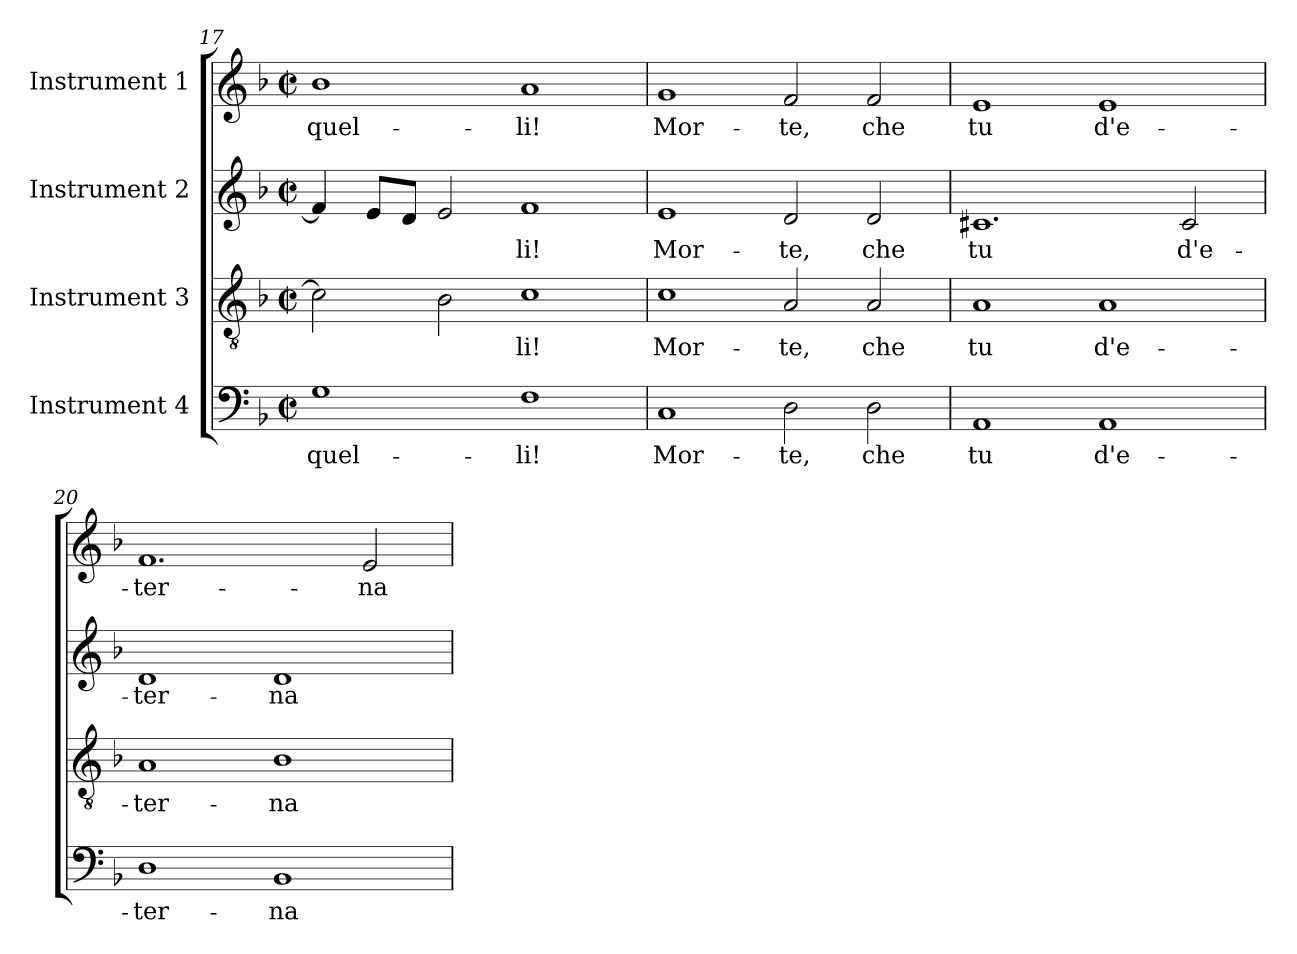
**kern	**text	**kern	**text	**kern	**text	**kern	**text
*part4	*part4	*part3	*part3	*part2	*part2	*part1	*part1
*staff4	*staff4	*staff3	*staff3	*staff2	*staff2	*staff1	*staff1
*I"Instrument 4	*	*I"Instrument 3	*	*I"Instrument 2	*	*I"Instrument 1	*
*clefF4	*	*clefGv2	*	*clefG2	*	*clefG2	*
*k[b-]	*	*k[b-]	*	*k[b-]	*	*k[b-]	*
*F:	*	*F:	*	*F:	*	*F:	*
*M2/2	*	*M2/2	*	*M2/2	*	*M2/2	*
*met(c|)	*	*met(c|)	*	*met(c|)	*	*met(c|)	*
=17	=17	=17	=17	=17	=17	=17	=17
!	!LO:LY:b:cj	!	!	!	!	!	!LO:LY:b:cj
1G	quel-	2c\]	.	4f/]	.	1b-	quel-
.	.	.	.	8e/L	.	.	.
.	.	.	.	8d/J	.	.	.
.	.	2B-\	.	2e/	.	.	.
!	!LO:LY:b:cj	!	!LO:LY:b:cj	!	!LO:LY:b:cj	!	!LO:LY:b:cj
1F	-li!	1c	-li!	1f	-li!	1a	-li!
=18	=18	=18	=18	=18	=18	=18	=18
!	!LO:LY:b:cj	!	!LO:LY:b:cj	!	!LO:LY:b:cj	!	!LO:LY:b:cj
1C	Mor-	1c	Mor-	1e	Mor-	1g	Mor-
!	!LO:LY:b:cj	!	!LO:LY:b:cj	!	!LO:LY:b:cj	!	!LO:LY:b:cj
2D\	-te,	2A/	-te,	2d/	-te,	2f/	-te,
!	!LO:LY:b:cj	!	!LO:LY:b:cj	!	!LO:LY:b:cj	!	!LO:LY:b:cj
2D\	che	2A/	che	2d/	che	2f/	che
=19	=19	=19	=19	=19	=19	=19	=19
!	!LO:LY:b:cj	!	!LO:LY:b:cj	!	!LO:LY:b:cj	!	!LO:LY:b:cj
1AA	tu	1A	tu	1.c#X	tu	1e	tu
!	!LO:LY:b:cj	!	!LO:LY:b:cj	!	!	!	!LO:LY:b:cj
1AA	d'e-	1A	d'e-	.	.	1e	d'e-
!	!	!	!	!	!LO:LY:b:cj	!	!
.	.	.	.	2c#/	d'e-	.	.
=20	=20	=20	=20	=20	=20	=20	=20
!	!LO:LY:b:cj	!	!LO:LY:b:cj	!	!LO:LY:b:cj	!	!LO:LY:b:cj
1D	-ter-	1A	-ter-	1d	-ter-	1.f	-ter-
!	!LO:LY:b:cj	!	!LO:LY:b:cj	!	!LO:LY:b:cj	!	!
1BB-	-na	1B-	-na	1d	-na	.	.
!	!	!	!	!	!	!	!LO:LY:b:cj
.	.	.	.	.	.	2e/	-na
=	=	=	=	=	=	=	=
*-	*-	*-	*-	*-	*-	*-	*-
